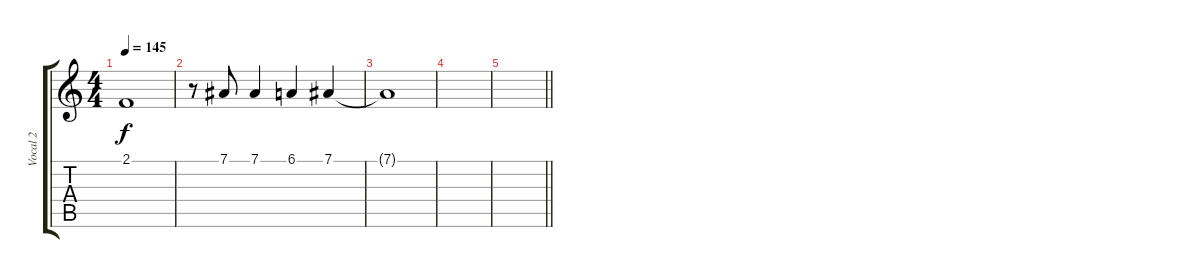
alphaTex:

\track ("Vocal 2" "Vocal 2") {instrument violin}
\staff {score tabs}
\tuning (Eb4 Bb3 Gb3 Db3 Ab2 Eb2) {hide}
\ts (4 4)
\tempo 145
\clef g2
\ks c
2.1{t}.1{dy f} |
r.8 7.1.8 7.1.4 6.1.4 7.1.4 |
7.1{t}.1 |
|
\barLineRight lightlight
